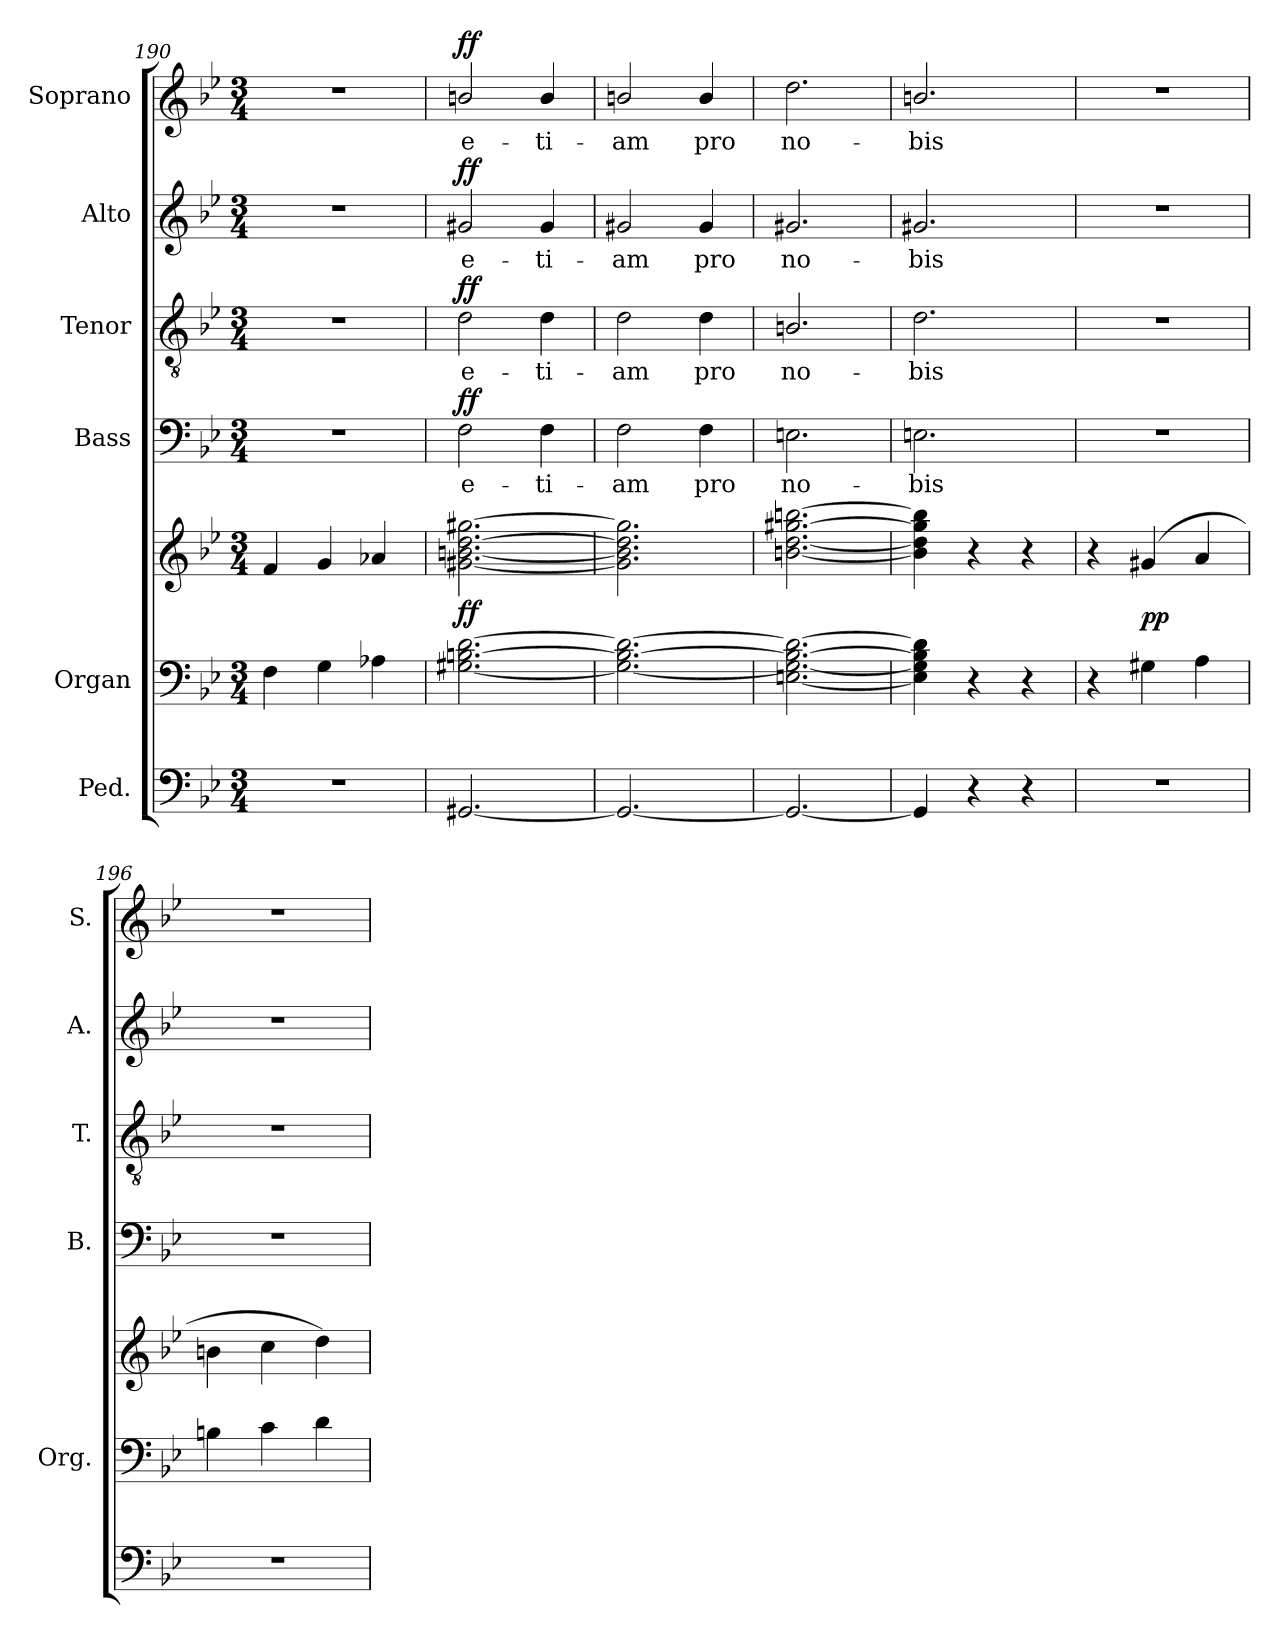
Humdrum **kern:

**kern	**kern	**kern	**dynam	**kern	**text	**dynam	**kern	**text	**dynam	**kern	**text	**dynam	**kern	**text	**dynam
*part6	*part5	*part5	*part5	*part4	*part4	*part4	*part3	*part3	*part3	*part2	*part2	*part2	*part1	*part1	*part1
*staff7	*staff6	*staff5	*staff5/6	*staff4	*staff4	*staff4	*staff3	*staff3	*staff3	*staff2	*staff2	*staff2	*staff1	*staff1	*staff1
*I"Ped.	*I"Organ	*	*	*I"Bass	*	*	*I"Tenor	*	*	*I"Alto	*	*	*I"Soprano	*	*
*	*I'Org.	*	*	*I'B.	*	*	*I'T.	*	*	*I'A.	*	*	*I'S.	*	*
*clefF4	*clefF4	*clefG2	*	*clefF4	*	*	*clefGv2	*	*	*clefG2	*	*	*clefG2	*	*
*	*	*	*	*	*	*	*ITrd7c12	*	*	*	*	*	*	*	*
*k[b-e-]	*k[b-e-]	*k[b-e-]	*	*k[b-e-]	*	*	*k[b-e-]	*	*	*k[b-e-]	*	*	*k[b-e-]	*	*
*B-:	*B-:	*B-:	*	*B-:	*	*	*B-:	*	*	*B-:	*	*	*B-:	*	*
*M3/4	*M3/4	*M3/4	*	*M3/4	*	*	*M3/4	*	*	*M3/4	*	*	*M3/4	*	*
=190	=190	=190	=190	=190	=190	=190	=190	=190	=190	=190	=190	=190	=190	=190	=190
!LO:N:vis=1	!	!	!	!LO:N:vis=1	!	!	!LO:N:vis=1	!	!	!LO:N:vis=1	!	!	!LO:N:vis=1	!	!
2.r	4Fi\	4fi/	.	2.r	.	.	2.r	.	.	2.r	.	.	2.r	.	.
.	4Gi\	4gi/	.	.	.	.	.	.	.	.	.	.	.	.	.
.	4A-Xi\	4a-Xi/	.	.	.	.	.	.	.	.	.	.	.	.	.
=191	=191	=191	=191	=191	=191	=191	=191	=191	=191	=191	=191	=191	=191	=191	=191
!	!	!	!	!	!LO:LY:b:color=#000000	!	!	!	!	!	!	!	!	!	!
!	!	!	!	!	!	!	!	!LO:LY:b:color=#000000	!	!	!	!	!	!	!
!	!	!	!	!	!	!	!	!	!	!	!LO:LY:b:color=#000000	!	!	!	!
!	!	!	!	!	!	!	!	!	!	!	!	!	!	!LO:LY:b:color=#000000	!
[2.GG#Xi/	[2.G#Xi\ [2.Bni [2.di	[2.g#Xi\ [2.bni [2.ddi [2.gg#Xi	ff	2Fi\	e-	ff	2Di\	e-	ff	2g#Xi/	e-	ff	2bni/	e-	ff
!	!	!	!	!	!LO:LY:b:color=#000000	!	!	!	!	!	!	!	!	!	!
!	!	!	!	!	!	!	!	!LO:LY:b:color=#000000	!	!	!	!	!	!	!
!	!	!	!	!	!	!	!	!	!	!	!LO:LY:b:color=#000000	!	!	!	!
!	!	!	!	!	!	!	!	!	!	!	!	!	!	!LO:LY:b:color=#000000	!
.	.	.	.	4Fi\	-ti-	.	4Di\	-ti-	.	4g#i/	-ti-	.	4bi/	-ti-	.
=192	=192	=192	=192	=192	=192	=192	=192	=192	=192	=192	=192	=192	=192	=192	=192
!	!	!	!	!	!LO:LY:b:color=#000000	!	!	!	!	!	!	!	!	!	!
!	!	!	!	!	!	!	!	!LO:LY:b:color=#000000	!	!	!	!	!	!	!
!	!	!	!	!	!	!	!	!	!	!	!LO:LY:b:color=#000000	!	!	!	!
!	!	!	!	!	!	!	!	!	!	!	!	!	!	!LO:LY:b:color=#000000	!
2.GG#i/_	2.G#i\_ 2.Bi_ 2.di_	2.g#i\] 2.bi] 2.ddi] 2.gg#i]	.	2Fi\	-am	.	2Di\	-am	.	2g#Xi/	-am	.	2bni/	-am	.
!	!	!	!	!	!LO:LY:b:color=#000000	!	!	!	!	!	!	!	!	!	!
!	!	!	!	!	!	!	!	!LO:LY:b:color=#000000	!	!	!	!	!	!	!
!	!	!	!	!	!	!	!	!	!	!	!LO:LY:b:color=#000000	!	!	!	!
!	!	!	!	!	!	!	!	!	!	!	!	!	!	!LO:LY:b:color=#000000	!
.	.	.	.	4Fi\	pro	.	4Di\	pro	.	4g#i/	pro	.	4bi/	pro	.
=193	=193	=193	=193	=193	=193	=193	=193	=193	=193	=193	=193	=193	=193	=193	=193
!	!	!	!	!	!LO:LY:b:color=#000000	!	!	!	!	!	!	!	!	!	!
!	!	!	!	!	!	!	!	!LO:LY:b:color=#000000	!	!	!	!	!	!	!
!	!	!	!	!	!	!	!	!	!	!	!LO:LY:b:color=#000000	!	!	!	!
!	!	!	!	!	!	!	!	!	!	!	!	!	!	!LO:LY:b:color=#000000	!
2.GG#i/_	[2.Eni\ 2.G#i_ 2.Bi_ 2.di_	[2.bni\ [2.ddi [2.gg#Xi [2.bbni	.	2.Eni\	no-	.	2.BBni/	no-	.	2.g#Xi/	no-	.	2.ddi\	no-	.
=194	=194	=194	=194	=194	=194	=194	=194	=194	=194	=194	=194	=194	=194	=194	=194
!	!	!	!	!	!LO:LY:b:color=#000000	!	!	!	!	!	!	!	!	!	!
!	!	!	!	!	!	!	!	!LO:LY:b:color=#000000	!	!	!	!	!	!	!
!	!	!	!	!	!	!	!	!	!	!	!LO:LY:b:color=#000000	!	!	!	!
!	!	!	!	!	!	!	!	!	!	!	!	!	!	!LO:LY:b:color=#000000	!
4GG#i/]	4Ei\] 4G#i] 4Bi] 4di]	4bi\] 4ddi] 4gg#i] 4bbi]	.	2.Eni\	-bis	.	2.Di\	-bis	.	2.g#Xi/	-bis	.	2.bni/	-bis	.
4r	4r	4r	.	.	.	.	.	.	.	.	.	.	.	.	.
4r	4r	4r	.	.	.	.	.	.	.	.	.	.	.	.	.
=195	=195	=195	=195	=195	=195	=195	=195	=195	=195	=195	=195	=195	=195	=195	=195
!LO:N:vis=1	!	!	!	!LO:N:vis=1	!	!	!LO:N:vis=1	!	!	!LO:N:vis=1	!	!	!LO:N:vis=1	!	!
2.r	4r	4r	.	2.r	.	.	2.r	.	.	2.r	.	.	2.r	.	.
.	4G#Xi\	(4g#Xi/	pp	.	.	.	.	.	.	.	.	.	.	.	.
.	4Ai\	4ai/	.	.	.	.	.	.	.	.	.	.	.	.	.
=196	=196	=196	=196	=196	=196	=196	=196	=196	=196	=196	=196	=196	=196	=196	=196
!LO:N:vis=1	!	!	!	!LO:N:vis=1	!	!	!LO:N:vis=1	!	!	!LO:N:vis=1	!	!	!LO:N:vis=1	!	!
2.r	4Bni\	4bni\	.	2.r	.	.	2.r	.	.	2.r	.	.	2.r	.	.
.	4ci\	4cci\	.	.	.	.	.	.	.	.	.	.	.	.	.
.	4di\	4ddi\)	.	.	.	.	.	.	.	.	.	.	.	.	.
=	=	=	=	=	=	=	=	=	=	=	=	=	=	=	=
*-	*-	*-	*-	*-	*-	*-	*-	*-	*-	*-	*-	*-	*-	*-	*-
